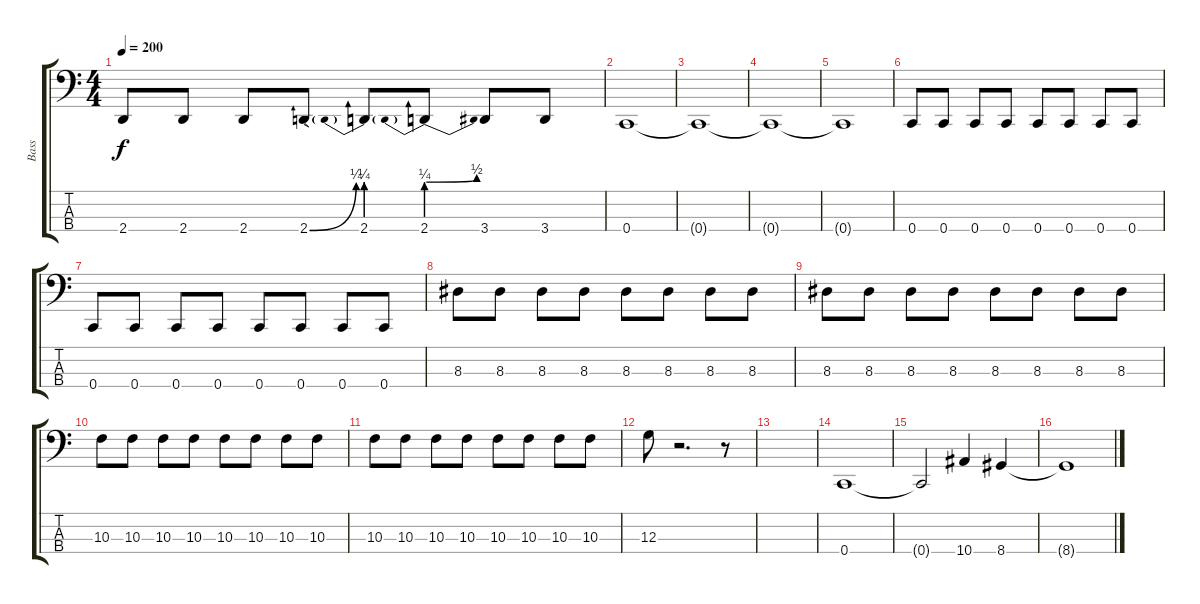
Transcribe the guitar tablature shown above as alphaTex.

\track ("Bass" "Bass") {instrument electricbasspick}
\staff {score tabs}
\tuning (F2 C2 G1 C1) {hide}
\ts (4 4)
\tempo 200
\clef f4
\ks c
2.4.8{dy f} 2.4.8 2.4.8 2.4{be (bend 0 0 60 1)}.8 2.4{be (prebend 0 1 60 1)}.8 2.4{be (prebendbend 0 1 60 2)}.8 3.4.8 3.4.8 |
0.4.1 |
0.4{t}.1 |
0.4{t}.1 |
0.4{t}.1 |
0.4.8 0.4.8 0.4.8 0.4.8 0.4.8 0.4.8 0.4.8 0.4.8 |
0.4.8 0.4.8 0.4.8 0.4.8 0.4.8 0.4.8 0.4.8 0.4.8 |
8.3.8 8.3.8 8.3.8 8.3.8 8.3.8 8.3.8 8.3.8 8.3.8 |
8.3.8 8.3.8 8.3.8 8.3.8 8.3.8 8.3.8 8.3.8 8.3.8 |
10.3.8 10.3.8 10.3.8 10.3.8 10.3.8 10.3.8 10.3.8 10.3.8 |
10.3.8 10.3.8 10.3.8 10.3.8 10.3.8 10.3.8 10.3.8 10.3.8 |
12.3.8 r.2{d} r.8 |
|
0.4.1 |
0.4{t}.2 10.4.4 8.4.4 |
8.4{t}.1
